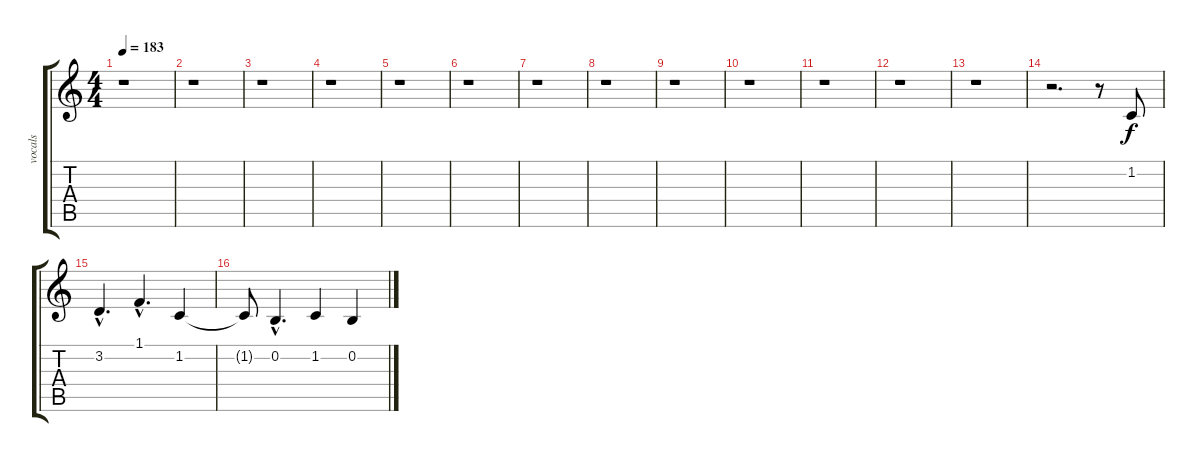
\track ("vocals" "vocals") {instrument lead2sawtooth}
\staff {score tabs}
\tuning (E4 B3 G3 D3 A2 E2) {hide}
\ts (4 4)
\tempo 183
\clef g2
\ks c
r.1{dy f} |
r.1 |
r.1 |
r.1 |
r.1 |
r.1 |
r.1 |
r.1 |
r.1 |
r.1 |
r.1 |
r.1 |
r.1 |
r.2{d} r.8 1.2.8 |
3.2{hac}.4{d} 1.1{hac}.4{d} 1.2.4 |
1.2{t}.8 0.2{hac}.4{d} 1.2.4 0.2.4
